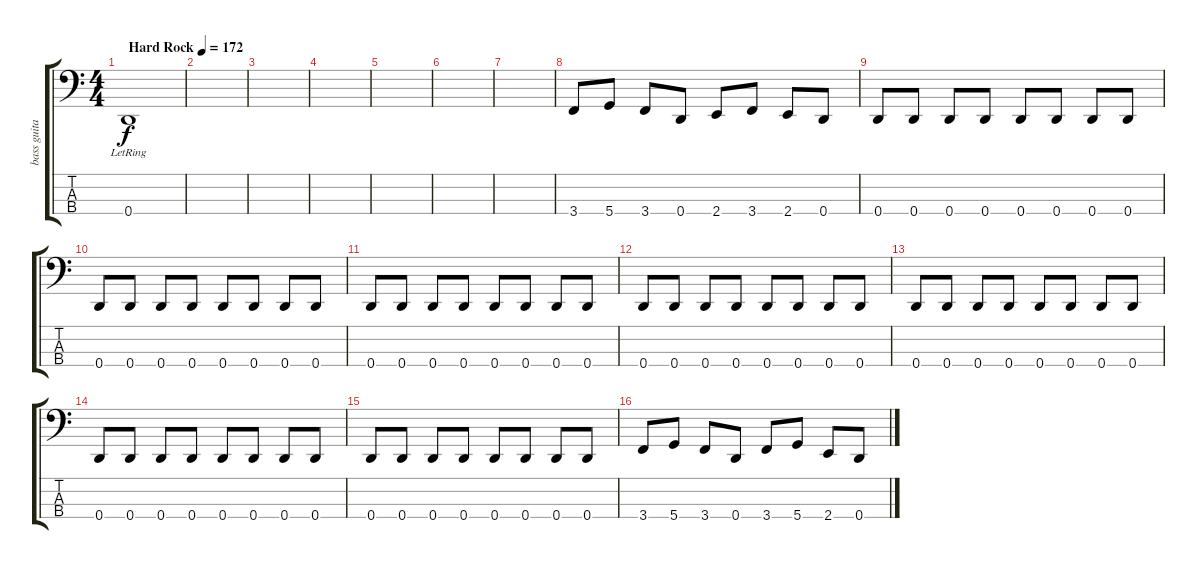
\track ("bass guitar" "bass guita") {instrument electricbassfinger}
\staff {score tabs}
\tuning (F2 C2 G1 D1) {hide}
\ts (4 4)
\tempo (172 "Hard Rock")
\clef f4
\ks c
0.4{lr}.1{dy f instrument electricbassfinger} |
|
|
|
|
|
|
3.4.8 5.4.8 3.4.8 0.4.8 2.4.8 3.4.8 2.4.8 0.4.8 |
0.4.8 0.4.8 0.4.8 0.4.8 0.4.8 0.4.8 0.4.8 0.4.8 |
0.4.8 0.4.8 0.4.8 0.4.8 0.4.8 0.4.8 0.4.8 0.4.8 |
0.4.8 0.4.8 0.4.8 0.4.8 0.4.8 0.4.8 0.4.8 0.4.8 |
0.4.8 0.4.8 0.4.8 0.4.8 0.4.8 0.4.8 0.4.8 0.4.8 |
0.4.8 0.4.8 0.4.8 0.4.8 0.4.8 0.4.8 0.4.8 0.4.8 |
0.4.8 0.4.8 0.4.8 0.4.8 0.4.8 0.4.8 0.4.8 0.4.8 |
0.4.8 0.4.8 0.4.8 0.4.8 0.4.8 0.4.8 0.4.8 0.4.8 |
3.4.8 5.4.8 3.4.8 0.4.8 3.4.8 5.4.8 2.4.8 0.4.8
